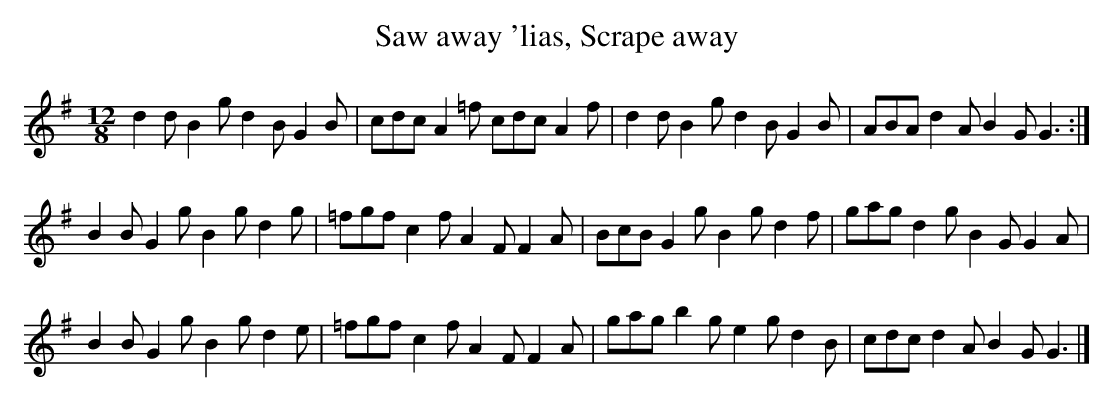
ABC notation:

X:1
T:Saw away 'lias, Scrape away
M:12/8
K:G major
d2d B2g d2B G2B| cdc A2=f cdc A2f|\
d2d B2g d2B G2B| ABA d2A B2G G3:|
B2B G2g B2g d2g| =fgf c2f A2F F2A|\
BcB G2g B2gd2f| gag d2g B2G G2A|
B2B G2g B2g d2e| =fgf c2f A2F F2A|\
gag b2g e2g d2B| cdc d2A B2G G3|]
